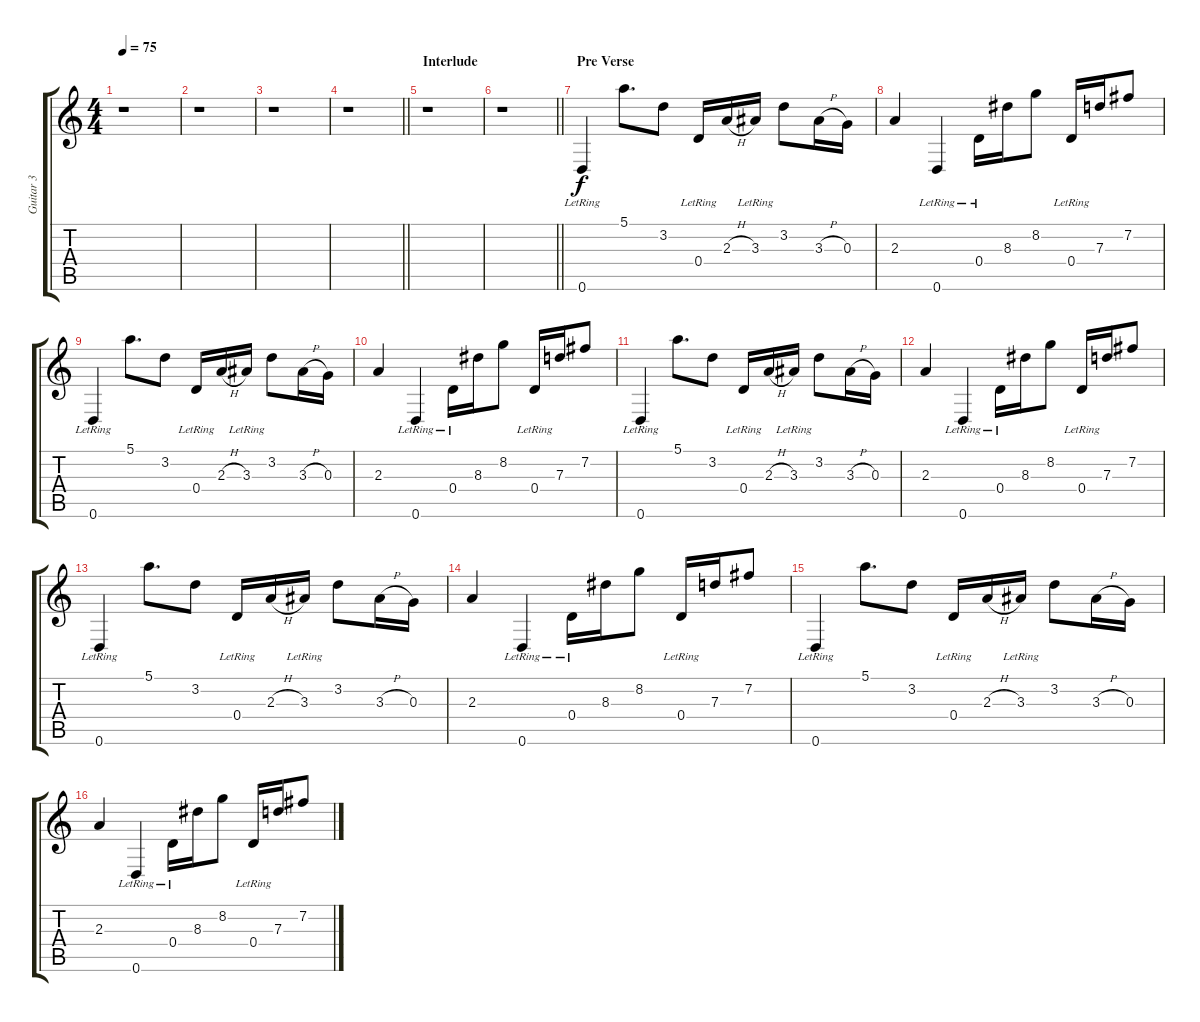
\track ("Guitar 3" "Guitar 3") {instrument electricguitarclean}
\staff {score tabs}
\tuning (E4 B3 G3 D3 A2 D2) {hide}
\ts (4 4)
\tempo 75
\clef g2
\ks c
r.1{dy f} |
r.1 |
r.1 |
\barLineRight lightlight
r.1 |
\section ("" "Interlude")
r.1 |
\barLineRight lightlight
r.1 |
\section ("" "Pre Verse")
0.6{lr}.4 5.1.8{d} 3.2.8 0.4{lr}.16 2.3{h}.16 3.3{lr}.16 3.2.8 3.3{h}.16 0.3.16 |
2.3.4 0.6{lr}.4 0.4{lr}.16 8.3.16 8.2.8 0.4{lr}.16 7.3.16 7.2.8 |
0.6{lr}.4 5.1.8{d} 3.2.8 0.4{lr}.16 2.3{h}.16 3.3{lr}.16 3.2.8 3.3{h}.16 0.3.16 |
2.3.4 0.6{lr}.4 0.4{lr}.16 8.3.16 8.2.8 0.4{lr}.16 7.3.16 7.2.8 |
0.6{lr}.4 5.1.8{d} 3.2.8 0.4{lr}.16 2.3{h}.16 3.3{lr}.16 3.2.8 3.3{h}.16 0.3.16 |
2.3.4 0.6{lr}.4 0.4{lr}.16 8.3.16 8.2.8 0.4{lr}.16 7.3.16 7.2.8 |
0.6{lr}.4 5.1.8{d} 3.2.8 0.4{lr}.16 2.3{h}.16 3.3{lr}.16 3.2.8 3.3{h}.16 0.3.16 |
2.3.4 0.6{lr}.4 0.4{lr}.16 8.3.16 8.2.8 0.4{lr}.16 7.3.16 7.2.8 |
0.6{lr}.4 5.1.8{d} 3.2.8 0.4{lr}.16 2.3{h}.16 3.3{lr}.16 3.2.8 3.3{h}.16 0.3.16 |
2.3.4 0.6{lr}.4 0.4{lr}.16 8.3.16 8.2.8 0.4{lr}.16 7.3.16 7.2.8
